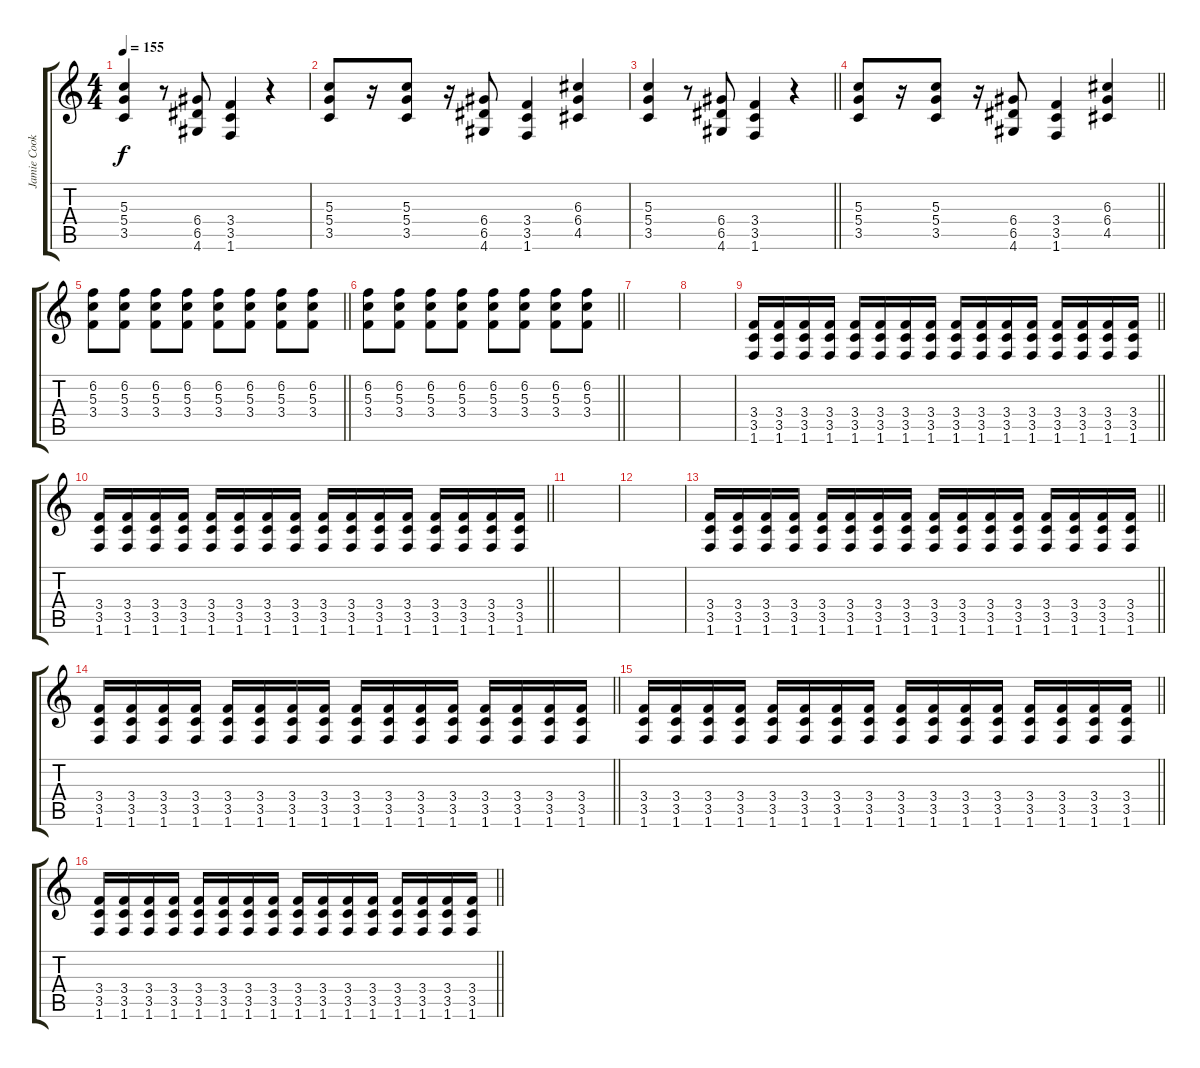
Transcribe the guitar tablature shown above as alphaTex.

\track ("Jamie Cook" "Jamie Cook") {instrument overdrivenguitar}
\staff {score tabs}
\tuning (E4 B3 G3 D3 A2 E2) {hide}
\ts (4 4)
\tempo 155
\clef g2
\ks c
(5.3 5.4 3.5).4{dy f} r.8 (6.4 6.5 4.6).8 (3.4 3.5 1.6).4 r.4 |
(5.3 5.4 3.5).8 r.16 (5.3 5.4 3.5).8 r.16 (6.4 6.5 4.6).8 (3.4 3.5 1.6).4 (6.3 6.4 4.5).4 |
\barLineRight lightlight
(5.3 5.4 3.5).4 r.8 (6.4 6.5 4.6).8 (3.4 3.5 1.6).4 r.4 |
\barLineRight lightlight
(5.3 5.4 3.5).8 r.16 (5.3 5.4 3.5).8 r.16 (6.4 6.5 4.6).8 (3.4 3.5 1.6).4 (6.3 6.4 4.5).4 |
\barLineRight lightlight
(6.2 5.3 3.4).8 (6.2 5.3 3.4).8 (6.2 5.3 3.4).8 (6.2 5.3 3.4).8 (6.2 5.3 3.4).8 (6.2 5.3 3.4).8 (6.2 5.3 3.4).8 (6.2 5.3 3.4).8 |
\barLineRight lightlight
(6.2 5.3 3.4).8 (6.2 5.3 3.4).8 (6.2 5.3 3.4).8 (6.2 5.3 3.4).8 (6.2 5.3 3.4).8 (6.2 5.3 3.4).8 (6.2 5.3 3.4).8 (6.2 5.3 3.4).8 |
|
|
\barLineRight lightlight
(3.4 3.5 1.6).16 (3.4 3.5 1.6).16 (3.4 3.5 1.6).16 (3.4 3.5 1.6).16 (3.4 3.5 1.6).16 (3.4 3.5 1.6).16 (3.4 3.5 1.6).16 (3.4 3.5 1.6).16 (3.4 3.5 1.6).16 (3.4 3.5 1.6).16 (3.4 3.5 1.6).16 (3.4 3.5 1.6).16 (3.4 3.5 1.6).16 (3.4 3.5 1.6).16 (3.4 3.5 1.6).16 (3.4 3.5 1.6).16 |
\barLineRight lightlight
(3.4 3.5 1.6).16 (3.4 3.5 1.6).16 (3.4 3.5 1.6).16 (3.4 3.5 1.6).16 (3.4 3.5 1.6).16 (3.4 3.5 1.6).16 (3.4 3.5 1.6).16 (3.4 3.5 1.6).16 (3.4 3.5 1.6).16 (3.4 3.5 1.6).16 (3.4 3.5 1.6).16 (3.4 3.5 1.6).16 (3.4 3.5 1.6).16 (3.4 3.5 1.6).16 (3.4 3.5 1.6).16 (3.4 3.5 1.6).16 |
|
|
\barLineRight lightlight
(3.4 3.5 1.6).16 (3.4 3.5 1.6).16 (3.4 3.5 1.6).16 (3.4 3.5 1.6).16 (3.4 3.5 1.6).16 (3.4 3.5 1.6).16 (3.4 3.5 1.6).16 (3.4 3.5 1.6).16 (3.4 3.5 1.6).16 (3.4 3.5 1.6).16 (3.4 3.5 1.6).16 (3.4 3.5 1.6).16 (3.4 3.5 1.6).16 (3.4 3.5 1.6).16 (3.4 3.5 1.6).16 (3.4 3.5 1.6).16 |
\barLineRight lightlight
(3.4 3.5 1.6).16 (3.4 3.5 1.6).16 (3.4 3.5 1.6).16 (3.4 3.5 1.6).16 (3.4 3.5 1.6).16 (3.4 3.5 1.6).16 (3.4 3.5 1.6).16 (3.4 3.5 1.6).16 (3.4 3.5 1.6).16 (3.4 3.5 1.6).16 (3.4 3.5 1.6).16 (3.4 3.5 1.6).16 (3.4 3.5 1.6).16 (3.4 3.5 1.6).16 (3.4 3.5 1.6).16 (3.4 3.5 1.6).16 |
\barLineRight lightlight
(3.4 3.5 1.6).16 (3.4 3.5 1.6).16 (3.4 3.5 1.6).16 (3.4 3.5 1.6).16 (3.4 3.5 1.6).16 (3.4 3.5 1.6).16 (3.4 3.5 1.6).16 (3.4 3.5 1.6).16 (3.4 3.5 1.6).16 (3.4 3.5 1.6).16 (3.4 3.5 1.6).16 (3.4 3.5 1.6).16 (3.4 3.5 1.6).16 (3.4 3.5 1.6).16 (3.4 3.5 1.6).16 (3.4 3.5 1.6).16 |
\barLineRight lightlight
(3.4 3.5 1.6).16 (3.4 3.5 1.6).16 (3.4 3.5 1.6).16 (3.4 3.5 1.6).16 (3.4 3.5 1.6).16 (3.4 3.5 1.6).16 (3.4 3.5 1.6).16 (3.4 3.5 1.6).16 (3.4 3.5 1.6).16 (3.4 3.5 1.6).16 (3.4 3.5 1.6).16 (3.4 3.5 1.6).16 (3.4 3.5 1.6).16 (3.4 3.5 1.6).16 (3.4 3.5 1.6).16 (3.4 3.5 1.6).16
